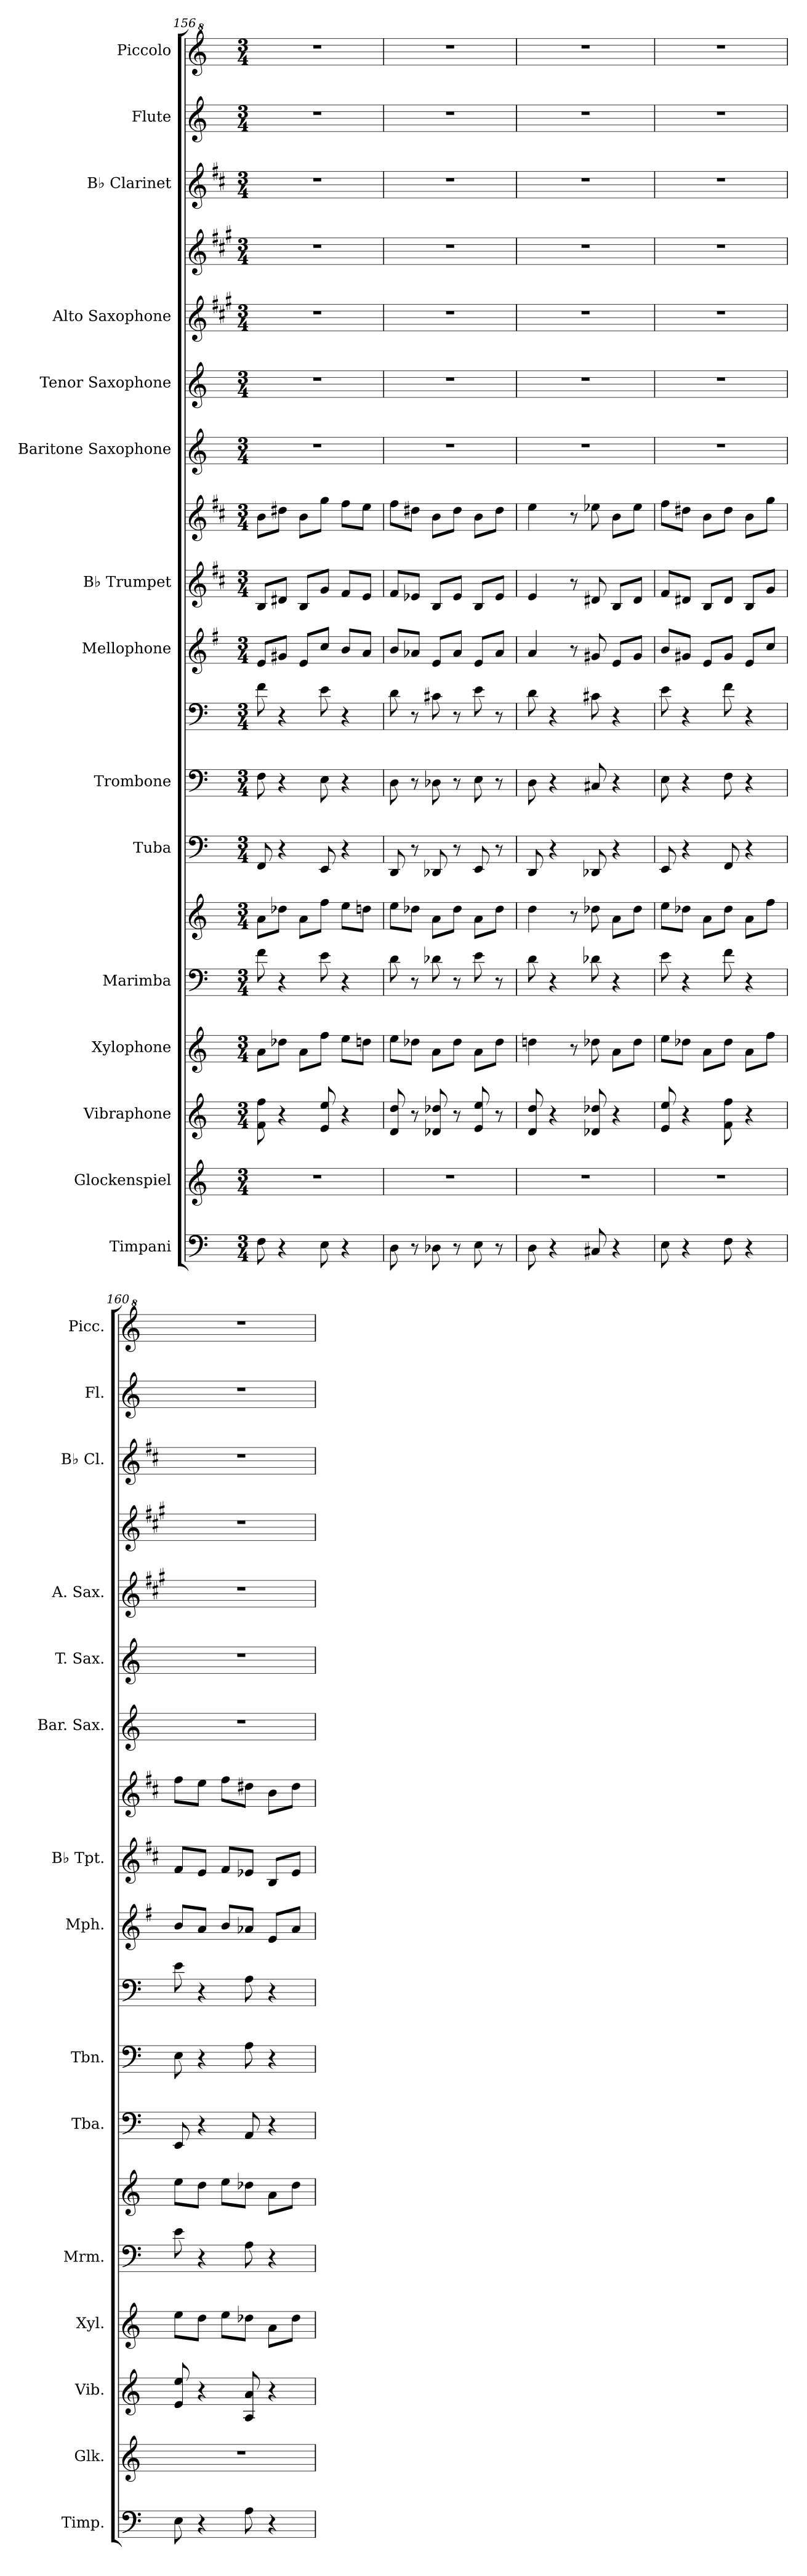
**kern	**kern	**kern	**kern	**kern	**kern	**kern	**kern	**kern	**kern	**kern	**kern	**kern	**kern	**kern	**kern	**kern	**kern	**kern
*part15	*part14	*part13	*part12	*part11	*part11	*part10	*part9	*part9	*part8	*part7	*part7	*part6	*part5	*part4	*part4	*part3	*part2	*part1
*staff19	*staff18	*staff17	*staff16	*staff15	*staff14	*staff13	*staff12	*staff11	*staff10	*staff9	*staff8	*staff7	*staff6	*staff5	*staff4	*staff3	*staff2	*staff1
*I"Timpani	*I"Glockenspiel	*I"Vibraphone	*I"Xylophone	*I"Marimba	*	*I"Tuba	*I"Trombone	*	*I"Mellophone	*I"B♭ Trumpet	*	*I"Baritone Saxophone	*I"Tenor Saxophone	*I"Alto Saxophone	*	*I"B♭ Clarinet	*I"Flute	*I"Piccolo
*I'Timp.	*I'Glk.	*I'Vib.	*I'Xyl.	*I'Mrm.	*	*I'Tba.	*I'Tbn.	*	*I'Mph.	*I'B♭ Tpt.	*	*I'Bar. Sax.	*I'T. Sax.	*I'A. Sax.	*	*I'B♭ Cl.	*I'Fl.	*I'Picc.
*clefF4	*clefG2	*clefG2	*clefG2	*clefF4	*clefG2	*clefF4	*clefF4	*clefF4	*clefG2	*clefG2	*clefG2	*clefG2	*clefG2	*clefG2	*clefG2	*clefG2	*clefG2	*clefG^2
*	*ITrd-14c-24	*	*ITrd-7c-12	*	*	*	*	*	*ITrd4c7	*ITrd1c2	*ITrd1c2	*ITrd12c21	*ITrd8c14	*ITrd5c9	*ITrd5c9	*ITrd1c2	*	*ITrd-7c-12
*k[]	*k[]	*k[]	*k[]	*k[]	*k[]	*k[]	*k[]	*k[]	*k[]	*k[]	*k[]	*k[]	*k[]	*k[]	*k[]	*k[]	*k[]	*k[]
*M3/4	*M3/4	*M3/4	*M3/4	*M3/4	*M3/4	*M3/4	*M3/4	*M3/4	*M3/4	*M3/4	*M3/4	*M3/4	*M3/4	*M3/4	*M3/4	*M3/4	*M3/4	*M3/4
=156	=156	=156	=156	=156	=156	=156	=156	=156	=156	=156	=156	=156	=156	=156	=156	=156	=156	=156
8F\	2.r	8f\ 8ff\	8aa\L	8f\	8a\L	8FF/	8F\	8f\	8A/L	8A/L	8a\L	2.r	2.r	2.r	2.r	2.r	2.r	2.r
4r	.	4r	8ddd-X\J	4r	8dd-X\J	4r	4r	4r	8c#X/J	8c#X/J	8cc#X\J	.	.	.	.	.	.	.
.	.	.	8aa\L	.	8a\L	.	.	.	8A/L	8A/L	8a\L	.	.	.	.	.	.	.
8E\	.	8e/ 8ee/	8fff\J	8e\	8ff\J	8EE/	8E\	8e\	8f/J	8f/J	8ff\J	.	.	.	.	.	.	.
4r	.	4r	8eee\L	4r	8ee\L	4r	4r	4r	8e/L	8e/L	8ee\L	.	.	.	.	.	.	.
.	.	.	8dddn\J	.	8ddn\J	.	.	.	8d/J	8d/J	8dd\J	.	.	.	.	.	.	.
!!LO:PB:g=z
=157	=157	=157	=157	=157	=157	=157	=157	=157	=157	=157	=157	=157	=157	=157	=157	=157	=157	=157
8D\	2.r	8d/ 8dd/	8eee\L	8d\	8ee\L	8DD/	8D\	8d\	8e/L	8e/L	8ee\L	2.r	2.r	2.r	2.r	2.r	2.r	2.r
8r	.	8r	8ddd-X\J	8r	8dd-X\J	8r	8r	8r	8d-X/J	8d-X/J	8cc#X\J	.	.	.	.	.	.	.
8D-X\	.	8d-X/ 8dd-X/	8aa\L	8d-X\	8a\L	8DD-X/	8D-X\	8c#X\	8A/L	8A/L	8a\L	.	.	.	.	.	.	.
8r	.	8r	8ddd-\J	8r	8dd-\J	8r	8r	8r	8d-/J	8d-/J	8cc#\J	.	.	.	.	.	.	.
8E\	.	8e/ 8ee/	8aa\L	8e\	8a\L	8EE/	8E\	8e\	8A/L	8A/L	8a\L	.	.	.	.	.	.	.
8r	.	8r	8ddd-\J	8r	8dd-\J	8r	8r	8r	8d-/J	8d-/J	8cc#\J	.	.	.	.	.	.	.
=158	=158	=158	=158	=158	=158	=158	=158	=158	=158	=158	=158	=158	=158	=158	=158	=158	=158	=158
8D\	2.r	8d/ 8dd/	4dddn\	8d\	4dd\	8DD/	8D\	8d\	4d/	4d/	4dd\	2.r	2.r	2.r	2.r	2.r	2.r	2.r
4r	.	4r	.	4r	.	4r	4r	4r	.	.	.	.	.	.	.	.	.	.
.	.	.	8r	.	8r	.	.	.	8r	8r	8r	.	.	.	.	.	.	.
8C#X/	.	8d-X/ 8dd-X/	8ddd-X\	8d-X\	8dd-X\	8DD-X/	8C#X/	8c#X\	8c#X/	8c#X/	8dd-X\	.	.	.	.	.	.	.
4r	.	4r	8aa\L	4r	8a\L	4r	4r	4r	8A/L	8A/L	8a\L	.	.	.	.	.	.	.
.	.	.	8ddd-\J	.	8dd-\J	.	.	.	8c#/J	8c#/J	8dd-\J	.	.	.	.	.	.	.
=159	=159	=159	=159	=159	=159	=159	=159	=159	=159	=159	=159	=159	=159	=159	=159	=159	=159	=159
8E\	2.r	8e/ 8ee/	8eee\L	8e\	8ee\L	8EE/	8E\	8e\	8e/L	8e/L	8ee\L	2.r	2.r	2.r	2.r	2.r	2.r	2.r
4r	.	4r	8ddd-X\J	4r	8dd-X\J	4r	4r	4r	8c#X/J	8c#X/J	8cc#X\J	.	.	.	.	.	.	.
.	.	.	8aa\L	.	8a\L	.	.	.	8A/L	8A/L	8a\L	.	.	.	.	.	.	.
8F\	.	8f\ 8ff\	8ddd-\J	8f\	8dd-\J	8FF/	8F\	8f\	8c#/J	8c#/J	8cc#\J	.	.	.	.	.	.	.
4r	.	4r	8aa\L	4r	8a\L	4r	4r	4r	8A/L	8A/L	8a\L	.	.	.	.	.	.	.
.	.	.	8fff\J	.	8ff\J	.	.	.	8f/J	8f/J	8ff\J	.	.	.	.	.	.	.
=160	=160	=160	=160	=160	=160	=160	=160	=160	=160	=160	=160	=160	=160	=160	=160	=160	=160	=160
8E\	2.r	8e/ 8ee/	8eee\L	8e\	8ee\L	8EE/	8E\	8e\	8e/L	8e/L	8ee\L	2.r	2.r	2.r	2.r	2.r	2.r	2.r
4r	.	4r	8ddd\J	4r	8dd\J	4r	4r	4r	8d/J	8d/J	8dd\J	.	.	.	.	.	.	.
.	.	.	8eee\L	.	8ee\L	.	.	.	8e/L	8e/L	8ee\L	.	.	.	.	.	.	.
8A\	.	8A/ 8a/	8ddd-X\J	8A\	8dd-X\J	8AA/	8A\	8A\	8d-X/J	8d-X/J	8cc#X\J	.	.	.	.	.	.	.
4r	.	4r	8aa\L	4r	8a\L	4r	4r	4r	8A/L	8A/L	8a\L	.	.	.	.	.	.	.
.	.	.	8ddd-\J	.	8dd-\J	.	.	.	8d-/J	8d-/J	8cc#\J	.	.	.	.	.	.	.
=	=	=	=	=	=	=	=	=	=	=	=	=	=	=	=	=	=	=
*-	*-	*-	*-	*-	*-	*-	*-	*-	*-	*-	*-	*-	*-	*-	*-	*-	*-	*-
